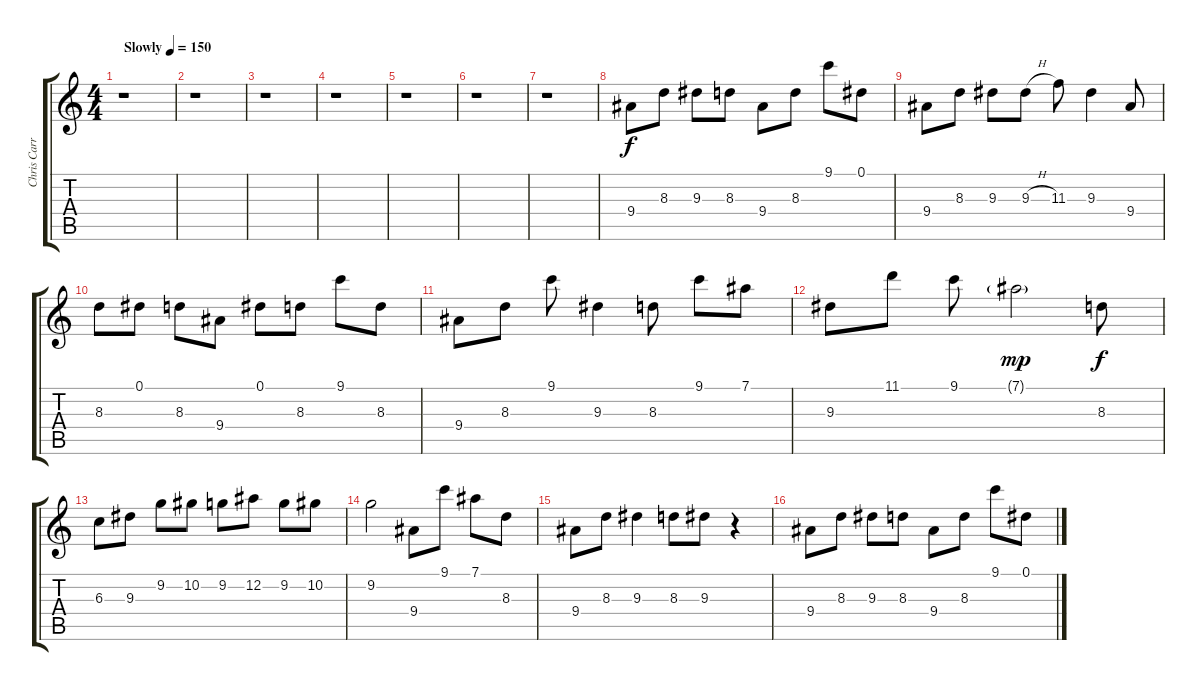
\track ("Chris Carrabba" "Chris Carr") {instrument acousticguitarsteel}
\staff {score tabs}
\tuning (Eb4 Bb3 Gb3 Db3 Ab2 Eb2) {hide}
\ts (4 4)
\tempo (150 "Slowly")
\clef g2
\ks c
r.1{dy f instrument acousticguitarsteel} |
r.1 |
r.1 |
r.1 |
r.1 |
r.1 |
r.1 |
9.4.8 8.3.8 9.3.8 8.3.8 9.4.8 8.3.8 9.1.8 0.1.8 |
9.4.8 8.3.8 9.3.8 9.3{h}.8 11.3.8 9.3.4 9.4.8 |
8.3.8 0.1.8 8.3.8 9.4.8 0.1.8 8.3.8 9.1.8 8.3.8 |
9.4.8 8.3.8 9.1.8 9.3.4 8.3.8 9.1.8 7.1.8 |
9.3.8 11.1.8 9.1.8 7.1{g}.2{dy mp} 8.3.8{dy f} |
6.3.8 9.3.8 9.2.8 10.2.8 9.2.8 12.2.8 9.2.8 10.2.8 |
9.2.2 9.4.8 9.1.8 7.1.8 8.3.8 |
9.4.8 8.3.8 9.3.4 8.3.8 9.3.8 r.4 |
9.4.8 8.3.8 9.3.8 8.3.8 9.4.8 8.3.8 9.1.8 0.1.8
